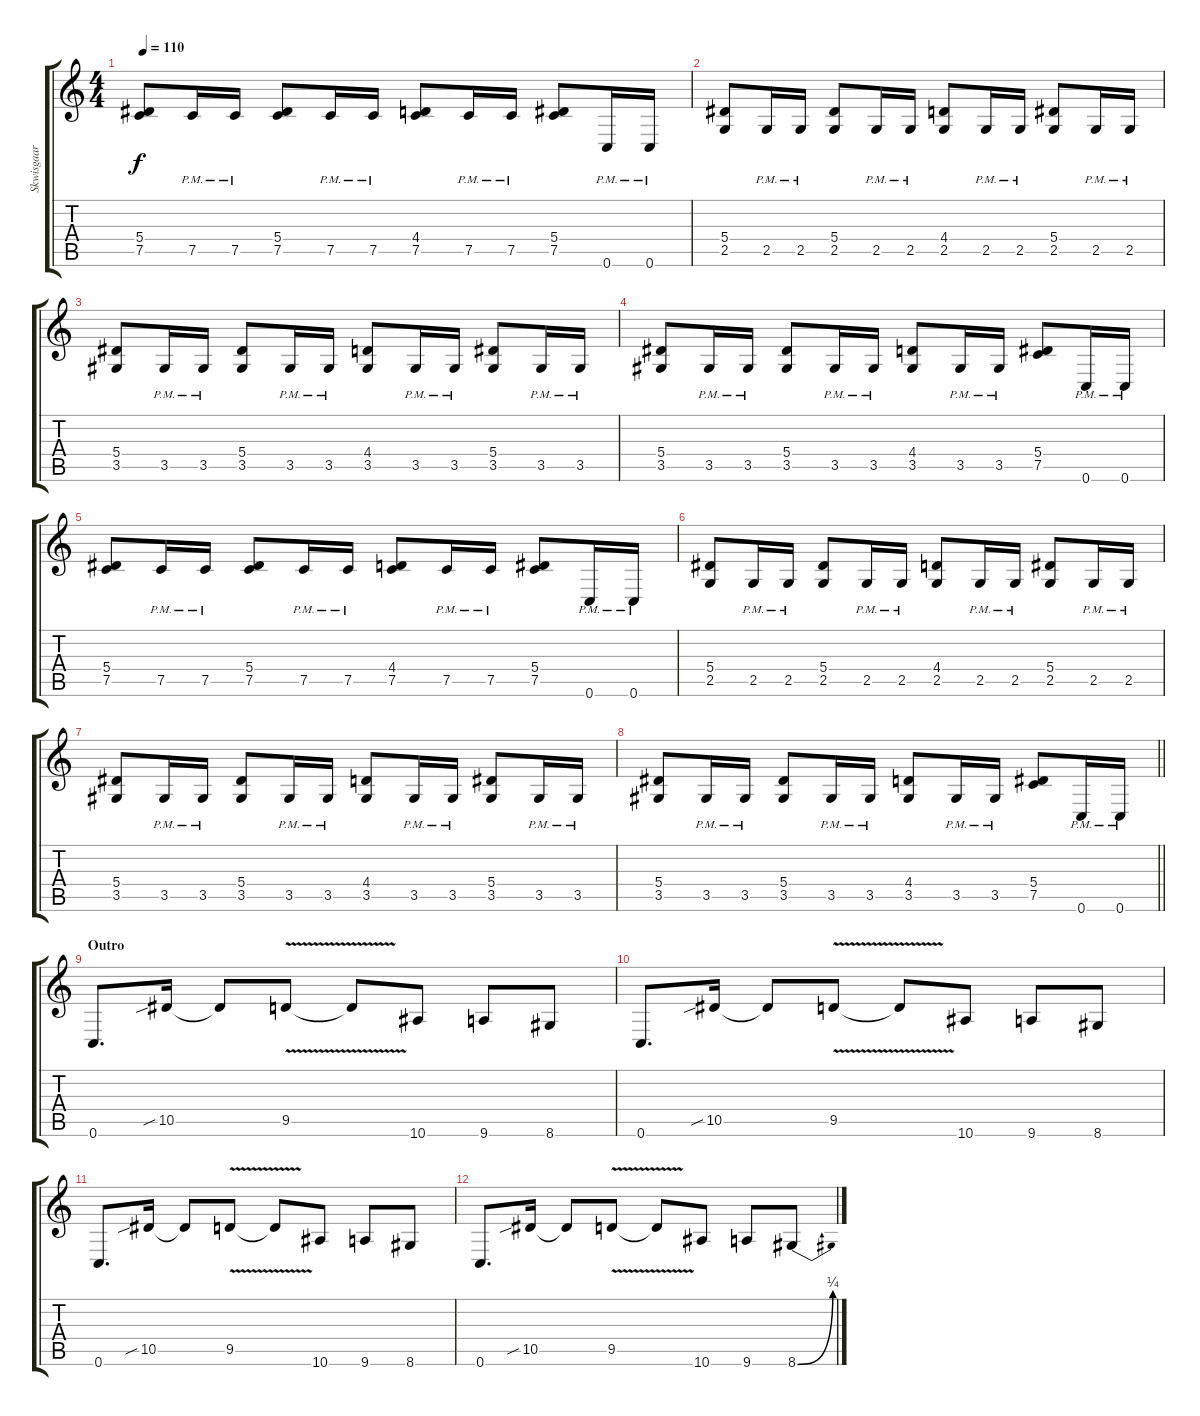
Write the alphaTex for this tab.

\track ("Skwisgaar Skwigelf (Lead Guitar 1)" "Skwisgaar ") {instrument distortionguitar}
\staff {score tabs}
\tuning (C4 G3 Eb3 Bb2 F2 C2) {hide}
\ts (4 4)
\tempo 110
\clef g2
\ks c
(5.4 7.5).8{dy f} 7.5{pm}.16 7.5{pm}.16 (5.4 7.5).8 7.5{pm}.16 7.5{pm}.16 (4.4 7.5).8 7.5{pm}.16 7.5{pm}.16 (5.4 7.5).8 0.6{pm}.16 0.6{pm}.16 |
(5.4 2.5).8 2.5{pm}.16 2.5{pm}.16 (5.4 2.5).8 2.5{pm}.16 2.5{pm}.16 (4.4 2.5).8 2.5{pm}.16 2.5{pm}.16 (5.4 2.5).8 2.5{pm}.16 2.5{pm}.16 |
(5.4 3.5).8 3.5{pm}.16 3.5{pm}.16 (5.4 3.5).8 3.5{pm}.16 3.5{pm}.16 (4.4 3.5).8 3.5{pm}.16 3.5{pm}.16 (5.4 3.5).8 3.5{pm}.16 3.5{pm}.16 |
(5.4 3.5).8 3.5{pm}.16 3.5{pm}.16 (5.4 3.5).8 3.5{pm}.16 3.5{pm}.16 (4.4 3.5).8 3.5{pm}.16 3.5{pm}.16 (5.4 7.5).8 0.6{pm}.16 0.6{pm}.16 |
(5.4 7.5).8 7.5{pm}.16 7.5{pm}.16 (5.4 7.5).8 7.5{pm}.16 7.5{pm}.16 (4.4 7.5).8 7.5{pm}.16 7.5{pm}.16 (5.4 7.5).8 0.6{pm}.16 0.6{pm}.16 |
(5.4 2.5).8 2.5{pm}.16 2.5{pm}.16 (5.4 2.5).8 2.5{pm}.16 2.5{pm}.16 (4.4 2.5).8 2.5{pm}.16 2.5{pm}.16 (5.4 2.5).8 2.5{pm}.16 2.5{pm}.16 |
(5.4 3.5).8 3.5{pm}.16 3.5{pm}.16 (5.4 3.5).8 3.5{pm}.16 3.5{pm}.16 (4.4 3.5).8 3.5{pm}.16 3.5{pm}.16 (5.4 3.5).8 3.5{pm}.16 3.5{pm}.16 |
\barLineRight lightlight
(5.4 3.5).8 3.5{pm}.16 3.5{pm}.16 (5.4 3.5).8 3.5{pm}.16 3.5{pm}.16 (4.4 3.5).8 3.5{pm}.16 3.5{pm}.16 (5.4 7.5).8 0.6{pm}.16 0.6{pm}.16 |
\section ("" "Outro")
0.6.8{d instrument distortionguitar} 10.5{sib}.16 10.5{t}.8 9.5{v}.8 9.5{t}.8 10.6.8 9.6.8 8.6.8 |
0.6.8{d} 10.5{sib}.16 10.5{t}.8 9.5{v}.8 9.5{t}.8 10.6.8 9.6.8 8.6.8 |
0.6.8{d} 10.5{sib}.16 10.5{t}.8 9.5{v}.8 9.5{t}.8 10.6.8 9.6.8 8.6.8 |
0.6.8{d} 10.5{sib}.16 10.5{t}.8 9.5{v}.8 9.5{t}.8 10.6.8 9.6.8 8.6{be (bend 0 0 60 1)}.8
